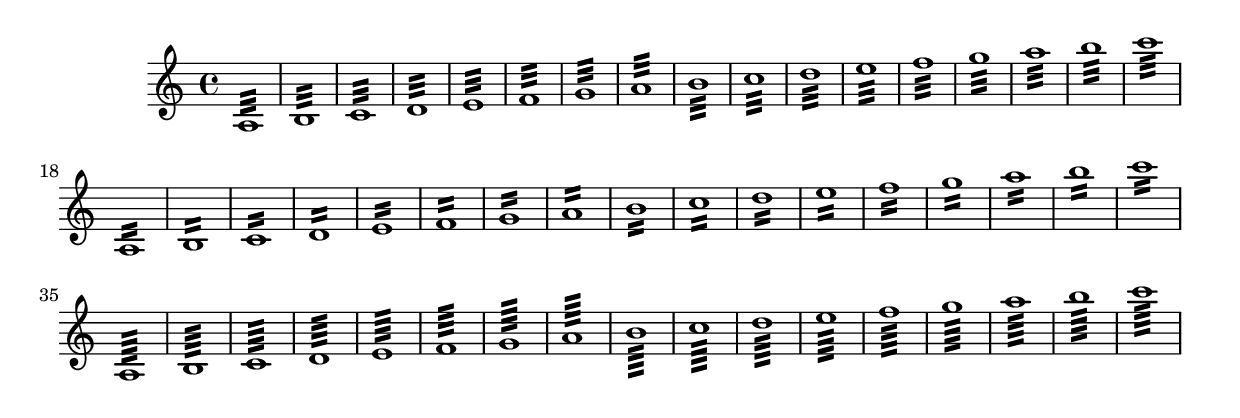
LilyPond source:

\version "2.19.37"


myNotes = 
  {
  a1:32 b:32 c':32 d':32 e':32 f':32 g':32 a':32 b':32 c'':32 d'':32 e'':32 f'':32 g'':32 a'':32 b'':32 c''':32 \break
  a1:16 b:16 c':16 d':16 e':16 f':16 g':16 a':16 b':16 c'':16 d'':16 e'':16 f'':16 g'':16 a'':16 b'':16 c''':16 \break
  a1:64 b:64 c':64 d':64 e':64 f':64 g':64 a':64 b':64 c'':64 d'':64 e'':64 f'':64 g'':64 a'':64 b'':64 c''':64 %\break
%{
   c4:32 d:32 e:32 f:32 g:32 a:32 b:32 c':32 d':32 e':32 f':32 g':32 a':32 b':32 c'':32 d'':32 e'':32 f'':32 g'':32 a'':32 b'':32 c''':32 d''':32 e''':32 f''':32 g''':32 a''':32 b''':32 c'''':32
%}
  }


\score {
  \myNotes
}
